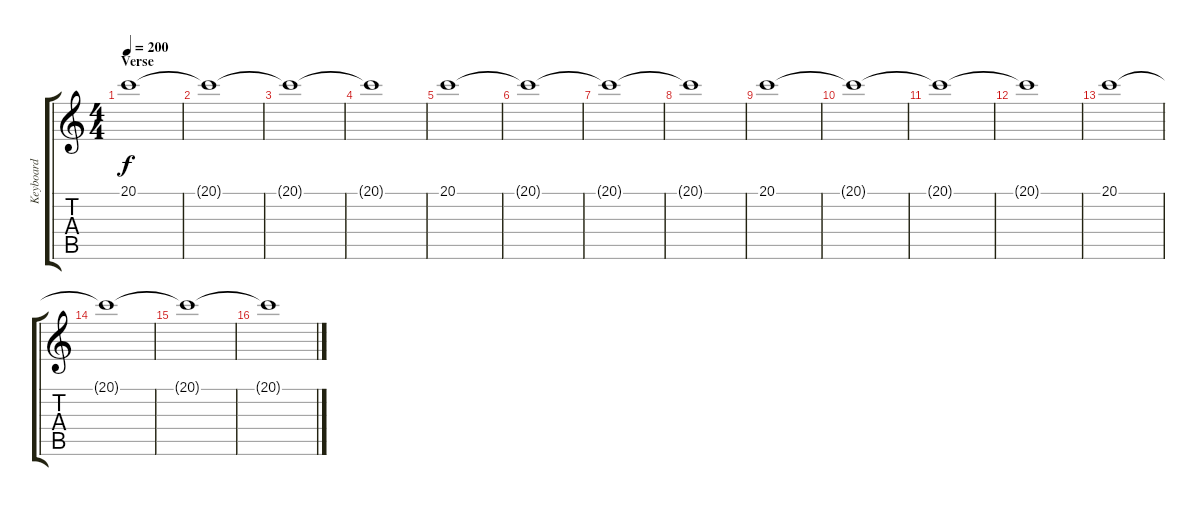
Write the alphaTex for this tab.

\track ("Keyboard" "Keyboard") {instrument fx2soundtrack}
\staff {score tabs}
\tuning (E4 B3 G3 D3 A2 E2) {hide}
\ts (4 4)
\section ("" "Verse")
\tempo 200
\clef g2
\ks c
20.1.1{dy f instrument synthstrings2} |
20.1{t}.1 |
20.1{t}.1 |
20.1{t}.1 |
20.1.1 |
20.1{t}.1 |
20.1{t}.1 |
20.1{t}.1 |
20.1.1 |
20.1{t}.1 |
20.1{t}.1 |
20.1{t}.1 |
20.1.1 |
20.1{t}.1 |
20.1{t}.1 |
20.1{t}.1
